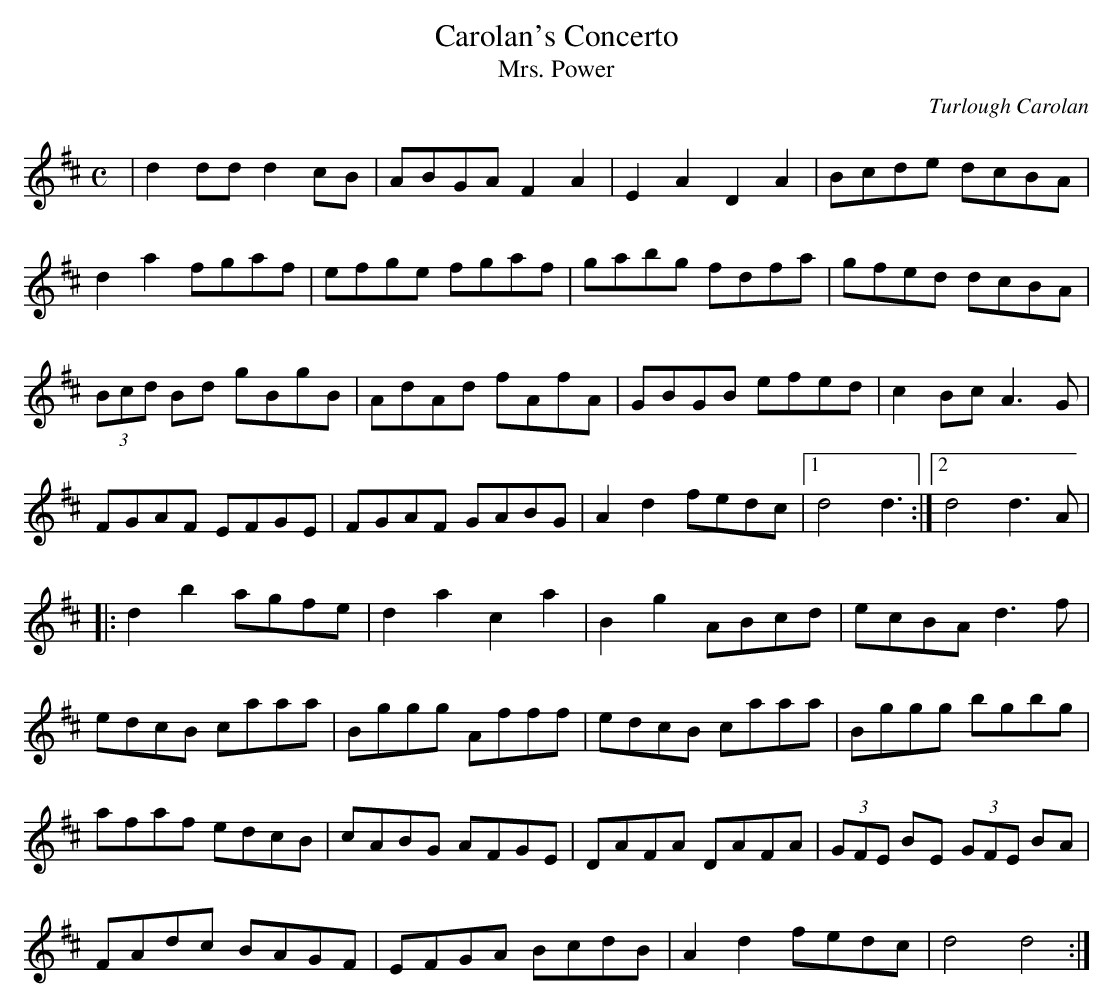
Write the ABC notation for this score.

X:1
T:Carolan's Concerto
T:Mrs. Power
C:Turlough Carolan
M:C
L:1/8
K:D
|d2dd d2cB|ABGA F2A2|E2A2 D2A2|Bcde dcBA|
d2a2 fgaf|efge fgaf|gabg fdfa|gfed dcBA|
(3Bcd Bd gBgB|AdAd fAfA|GBGB efed|c2Bc A3G|
FGAF EFGE|FGAF GABG|A2d2 fedc|1 d4 d3:|2 d4 d3A|
|:d2b2 agfe|d2a2 c2a2|B2g2 ABcd|ecBA d3f|
edcB caaa|Bggg Afff|edcB caaa|Bggg bgbg|
afaf edcB|cABG AFGE|DAFA DAFA|(3GFE BE  (3GFE BA|
FAdc BAGF|EFGA BcdB|A2d2 fedc|d4 d4:|]
